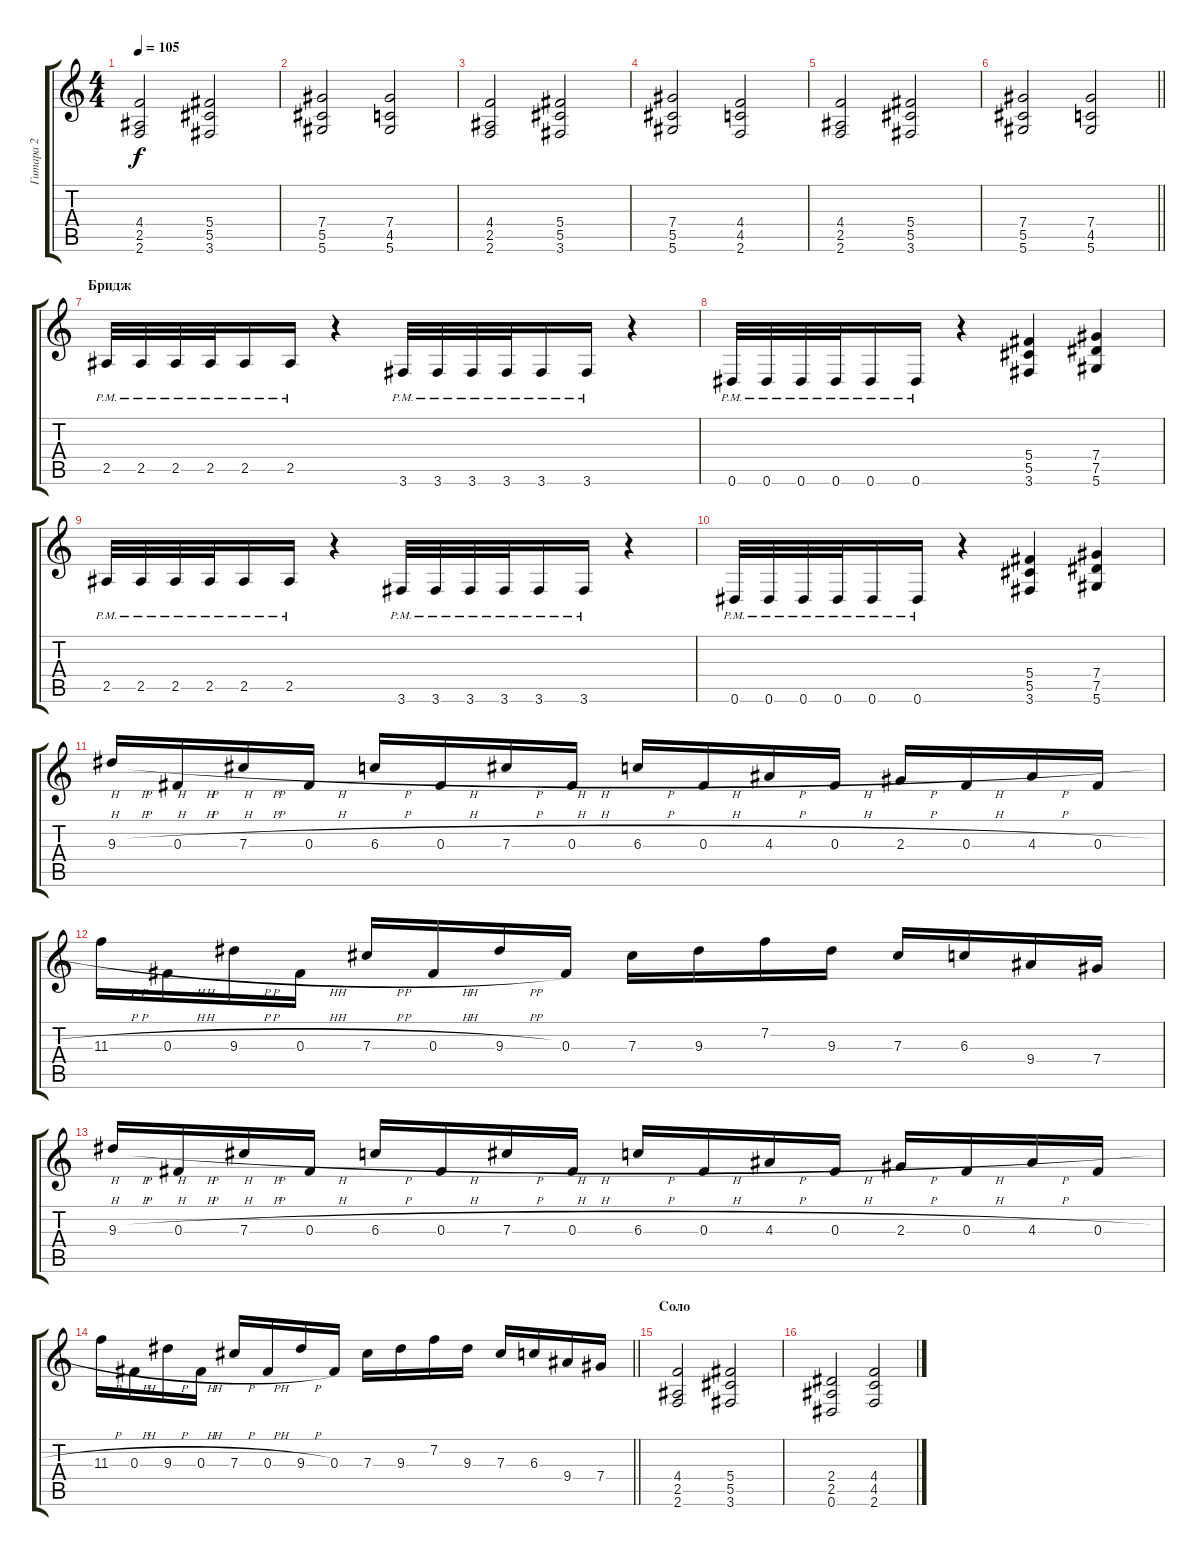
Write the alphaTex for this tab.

\track ("Гитара 2" "Гитара 2") {instrument distortionguitar}
\staff {score tabs}
\tuning (Eb4 Bb3 Gb3 Db3 Ab2 Eb2) {hide}
\ts (4 4)
\tempo 105
\clef g2
\ks c
(4.4 2.5 2.6).2{dy f} (5.4 5.5 3.6).2 |
(7.4 5.5 5.6).2 (7.4 4.5 5.6).2 |
(4.4 2.5 2.6).2 (5.4 5.5 3.6).2 |
(7.4 5.5 5.6).2 (4.4 4.5 2.6).2 |
(4.4 2.5 2.6).2 (5.4 5.5 3.6).2 |
\barLineRight lightlight
(7.4 5.5 5.6).2 (7.4 4.5 5.6).2 |
\section ("" "Бридж")
2.5{pm}.32 2.5{pm}.32 2.5{pm}.32 2.5{pm}.32 2.5{pm}.16 2.5{pm}.16 r.4 3.6{pm}.32 3.6{pm}.32 3.6{pm}.32 3.6{pm}.32 3.6{pm}.16 3.6{pm}.16 r.4 |
0.6{pm}.32 0.6{pm}.32 0.6{pm}.32 0.6{pm}.32 0.6{pm}.16 0.6{pm}.16 r.4 (5.4 5.5 3.6).4 (7.4 7.5 5.6).4 |
2.5{pm}.32 2.5{pm}.32 2.5{pm}.32 2.5{pm}.32 2.5{pm}.16 2.5{pm}.16 r.4 3.6{pm}.32 3.6{pm}.32 3.6{pm}.32 3.6{pm}.32 3.6{pm}.16 3.6{pm}.16 r.4 |
0.6{pm}.32 0.6{pm}.32 0.6{pm}.32 0.6{pm}.32 0.6{pm}.16 0.6{pm}.16 r.4 (5.4 5.5 3.6).4 (7.4 7.5 5.6).4 |
9.3{h}.16 0.3{h}.16 7.3{h}.16 0.3{h}.16 6.3{h}.16 0.3{h}.16 7.3{h}.16 0.3{h}.16 6.3{h}.16 0.3{h}.16 4.3{h}.16 0.3{h}.16 2.3{h}.16 0.3{h}.16 4.3{h}.16 0.3{h}.16 |
11.3{h}.16 0.3{h}.16 9.3{h}.16 0.3{h}.16 7.3{h}.16 0.3{h}.16 9.3{h}.16 0.3.16 7.3.16 9.3.16 7.2.16 9.3.16 7.3.16 6.3.16 9.4.16 7.4.16 |
9.3{h}.16 0.3{h}.16 7.3{h}.16 0.3{h}.16 6.3{h}.16 0.3{h}.16 7.3{h}.16 0.3{h}.16 6.3{h}.16 0.3{h}.16 4.3{h}.16 0.3{h}.16 2.3{h}.16 0.3{h}.16 4.3{h}.16 0.3{h}.16 |
\barLineRight lightlight
11.3{h}.16 0.3{h}.16 9.3{h}.16 0.3{h}.16 7.3{h}.16 0.3{h}.16 9.3{h}.16 0.3.16 7.3.16 9.3.16 7.2.16 9.3.16 7.3.16 6.3.16 9.4.16 7.4.16 |
\section ("" "Соло")
(4.4 2.5 2.6).2 (5.4 5.5 3.6).2 |
(2.4 2.5 0.6).2 (4.4 4.5 2.6).2
